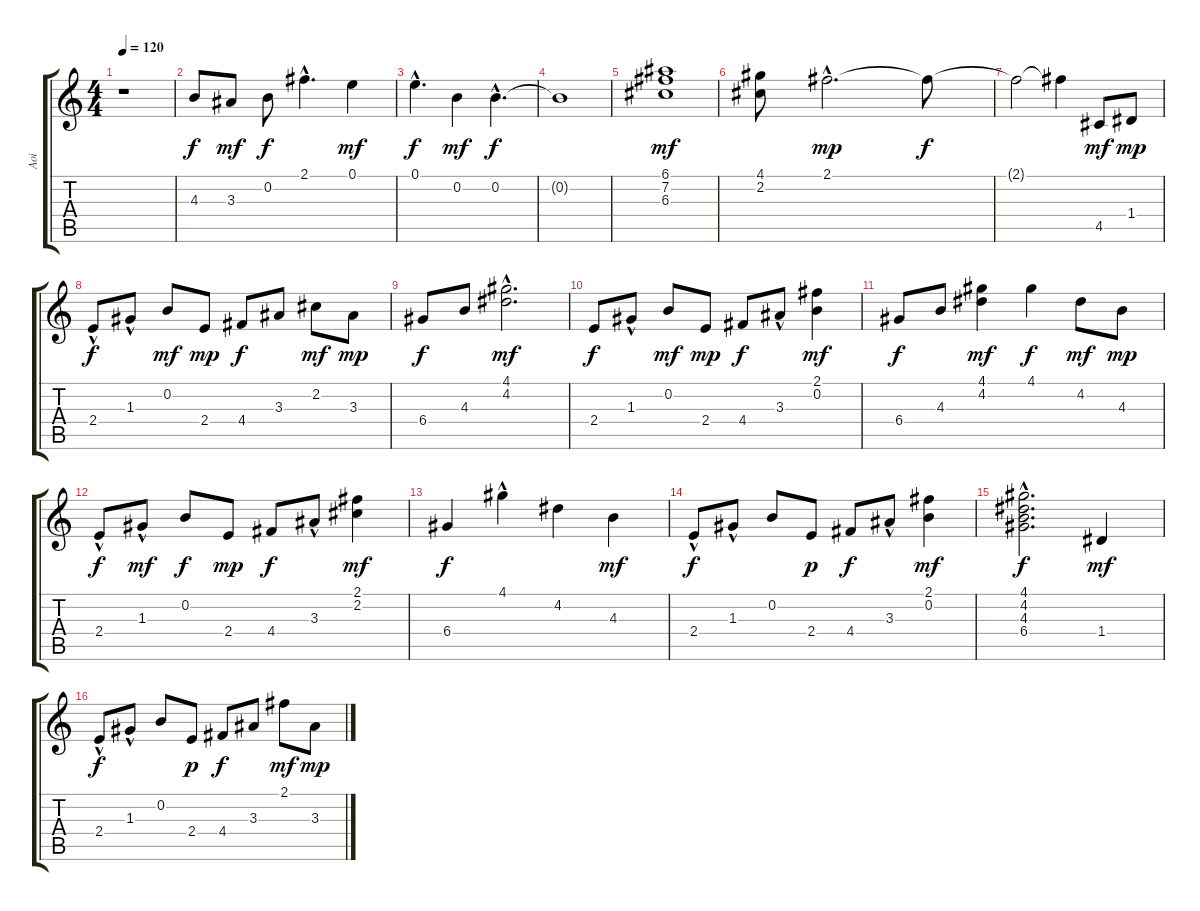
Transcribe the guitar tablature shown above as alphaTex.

\track ("Aoi" "Aoi") {instrument electricguitarclean}
\staff {score tabs}
\tuning (E4 B3 G3 D3 A2 E2) {hide}
\ts (4 4)
\tempo 120
\clef g2
\ks c
r.1{dy f instrument electricguitarclean} |
4.3.8 3.3.8{dy mf} 0.2.8{dy f} 2.1{hac}.4{d} 0.1.4{dy mf} |
0.1{hac}.4{d dy f} 0.2.4{dy mf} 0.2{hac}.4{d dy f} |
0.2{t}.1 |
(6.1 7.2 6.3).1{dy mf} |
(4.1 2.2).8 2.1{hac}.2{d dy mp} 2.1{t}.8{dy f} |
2.1{t}.2 2.1{t}.4 4.5.8{dy mf} 1.4.8{dy mp} |
2.4{hac}.8{dy f} 1.3{hac}.8 0.2.8{dy mf} 2.4.8{dy mp} 4.4.8{dy f} 3.3.8 2.2.8{dy mf} 3.3.8{dy mp} |
6.4.8{dy f} 4.3.8 (4.1{hac} 4.2{hac}).2{d dy mf} |
2.4.8{dy f} 1.3{hac}.8 0.2.8{dy mf} 2.4.8{dy mp} 4.4.8{dy f} 3.3{hac}.8 (2.1 0.2).4{dy mf} |
6.4.8{dy f} 4.3.8 (4.1 4.2).4{dy mf} 4.1.4{dy f} 4.2.8{dy mf} 4.3.8{dy mp} |
2.4{hac}.8{dy f} 1.3{hac}.8{dy mf} 0.2.8{dy f} 2.4.8{dy mp} 4.4.8{dy f} 3.3{hac}.8 (2.1 2.2).4{dy mf} |
6.4.4{dy f} 4.1{hac}.4 4.2.4 4.3.4{dy mf} |
2.4{hac}.8{dy f} 1.3{hac}.8 0.2.8 2.4.8{dy p} 4.4.8{dy f} 3.3{hac}.8 (2.1 0.2).4{dy mf} |
(4.1{hac} 4.2{hac} 4.3{hac} 6.4{hac}).2{d dy f} 1.4.4{dy mf} |
2.4{hac}.8{dy f} 1.3{hac}.8 0.2.8 2.4.8{dy p} 4.4.8{dy f} 3.3.8 2.1.8{dy mf} 3.3.8{dy mp}
